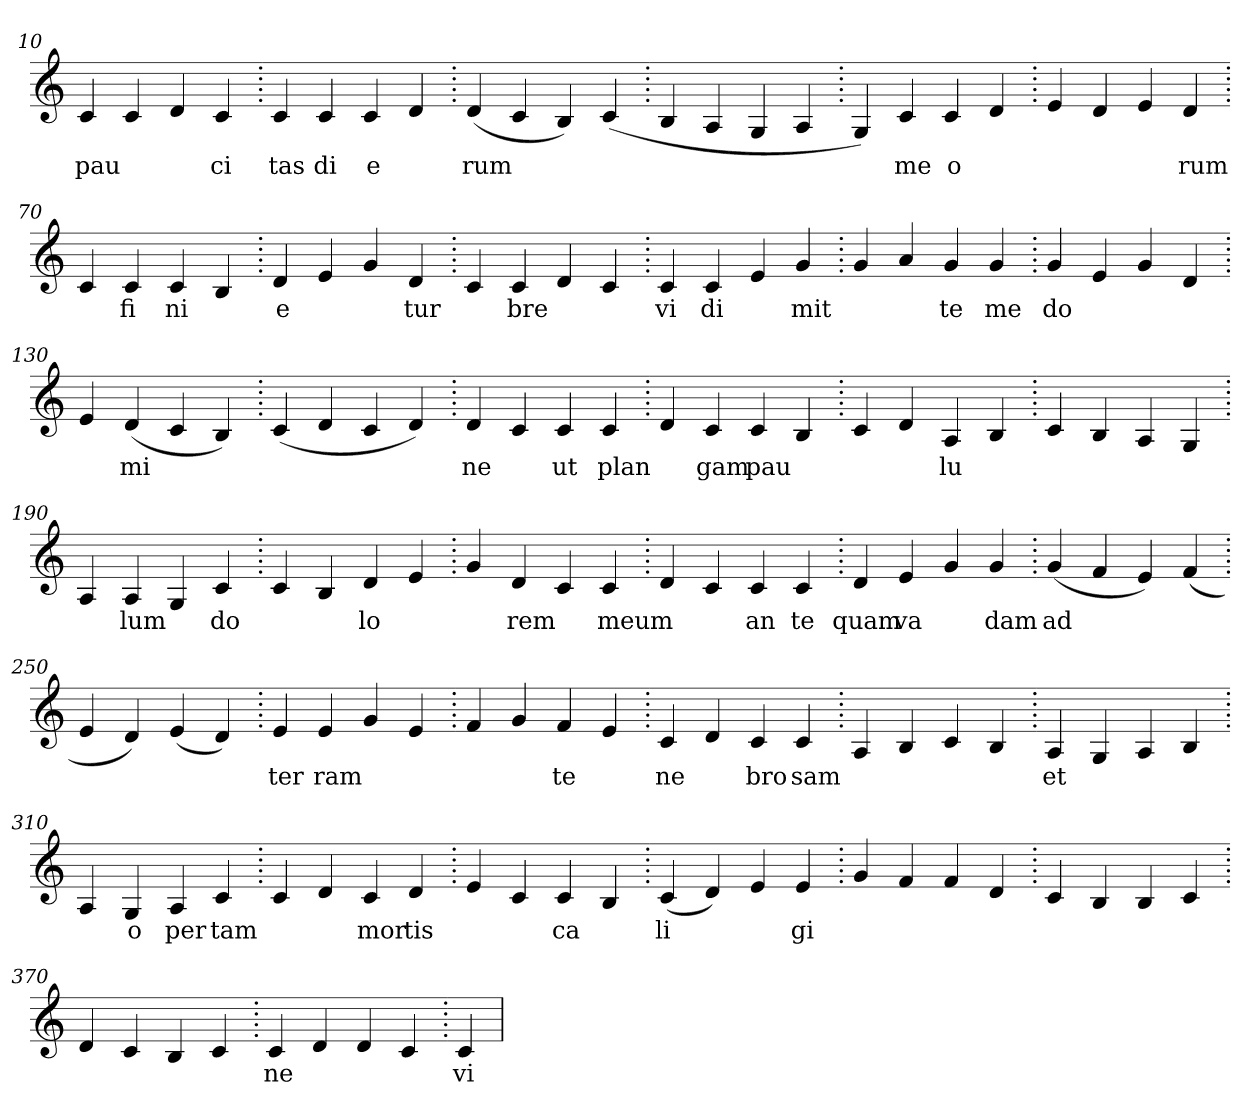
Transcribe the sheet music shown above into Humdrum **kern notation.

**kern	**text
*part1	*part1
*staff1	*staff1
*clefG2	*
=10.	=10.
4c	pau
4c	.
4d	.
4c	ci
=20.	=20.
4c	tas
4c	di
4c	e
4d	.
=30.	=30.
(>4d	rum
4c	.
4B)	.
(>4c	.
=40.	=40.
4B	.
4A	.
4G	.
4A	.
=50.	=50.
4G)	.
4c	me
4c	o
4d	.
=60.	=60.
4e	.
4d	.
4e	.
4d	rum
=70.	=70.
4c	.
4c	fi
4c	ni
4B	.
=80.	=80.
4d	e
4e	.
4g	.
4d	tur
=90.	=90.
4c	.
4c	bre
4d	.
4c	.
=100.	=100.
4c	vi
4c	di
4e	.
4g	mit
=110.	=110.
4g	.
4a	.
4g	te
4g	me
=120.	=120.
4g	do
4e	.
4g	.
4d	.
=130.	=130.
4e	.
(>4d	mi
4c	.
4B)	.
=140.	=140.
(>4c	.
4d	.
4c	.
4d)	.
=150.	=150.
4d	ne
4c	.
4c	ut
4c	plan
=160.	=160.
4d	.
4c	gam
4c	pau
4B	.
=170.	=170.
4c	.
4d	.
4A	lu
4B	.
=180.	=180.
4c	.
4B	.
4A	.
4G	.
=190.	=190.
4A	.
4A	lum
4G	.
4c	do
=200.	=200.
4c	.
4B	.
4d	lo
4e	.
=210.	=210.
4g	.
4d	rem
4c	.
4c	meum
=220.	=220.
4d	.
4c	.
4c	an
4c	te
=230.	=230.
4d	quam
4e	va
4g	.
4g	dam
=240.	=240.
(>4g	ad
4f	.
4e)	.
(>4f	.
=250.	=250.
4e	.
4d)	.
(>4e	.
4d)	.
=260.	=260.
4e	ter
4e	ram
4g	.
4e	.
=270.	=270.
4f	.
4g	.
4f	te
4e	.
=280.	=280.
4c	ne
4d	.
4c	bro
4c	sam
=290.	=290.
4A	.
4B	.
4c	.
4B	.
=300.	=300.
4A	et
4G	.
4A	.
4B	.
=310.	=310.
4A	.
4G	o
4A	per
4c	tam
=320.	=320.
4c	.
4d	.
4c	mor
4d	tis
=330.	=330.
4e	.
4c	.
4c	ca
4B	.
=340.	=340.
(>4c	li
4d)	.
4e	.
4e	gi
=350.	=350.
4g	.
4f	.
4f	.
4d	.
=360.	=360.
4c	.
4B	.
4B	.
4c	.
=370.	=370.
4d	.
4c	.
4B	.
4c	.
=380.	=380.
4c	ne
4d	.
4d	.
4c	.
=390.	=390.
4c	vi
=	=
*-	*-
